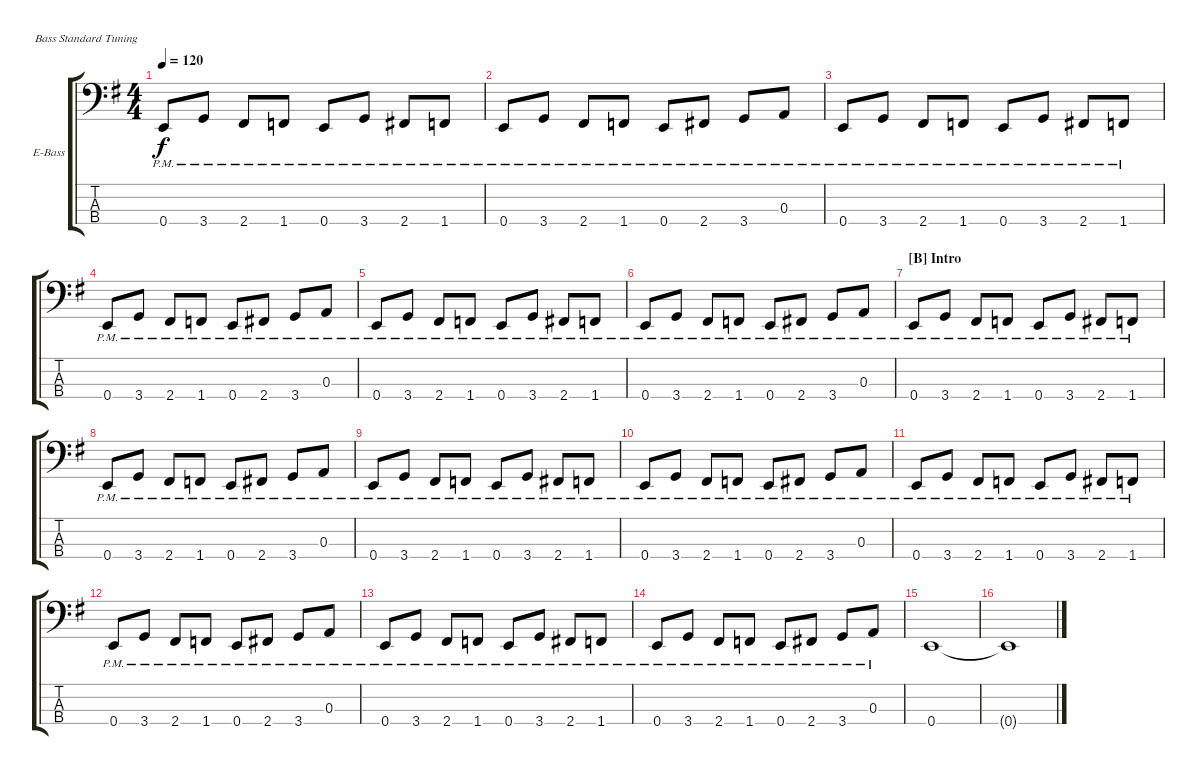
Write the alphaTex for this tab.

\defaultSystemsLayout 4
\bracketExtendMode groupsimilarinstruments
\firstSystemTrackNameOrientation horizontal
\otherSystemsTrackNameOrientation horizontal
\track ("Electric Bass" "E-Bass") {multiBarRest instrument electricbasspick}
\staff {score tabs}
\tuning (G2 D2 A1 E1)
\ts (4 4)
\tempo 120
\clef f4
\ks g
0.4{pm}.8{dy f} 3.4{pm}.8 2.4{pm}.8 1.4{pm}.8 0.4{pm}.8 3.4{pm}.8 2.4{pm}.8 1.4{pm}.8 |
0.4{pm}.8 3.4{pm}.8 2.4{pm}.8 1.4{pm}.8 0.4{pm}.8 2.4{pm}.8 3.4{pm}.8 0.3{pm}.8 |
0.4{pm}.8 3.4{pm}.8 2.4{pm}.8 1.4{pm}.8 0.4{pm}.8 3.4{pm}.8 2.4{pm}.8 1.4{pm}.8 |
0.4{pm}.8 3.4{pm}.8 2.4{pm}.8 1.4{pm}.8 0.4{pm}.8 2.4{pm}.8 3.4{pm}.8 0.3{pm}.8 |
0.4{pm}.8 3.4{pm}.8 2.4{pm}.8 1.4{pm}.8 0.4{pm}.8 3.4{pm}.8 2.4{pm}.8 1.4{pm}.8 |
0.4{pm}.8 3.4{pm}.8 2.4{pm}.8 1.4{pm}.8 0.4{pm}.8 2.4{pm}.8 3.4{pm}.8 0.3{pm}.8 |
\section ("B" "Intro")
0.4{pm}.8 3.4{pm}.8 2.4{pm}.8 1.4{pm}.8 0.4{pm}.8 3.4{pm}.8 2.4{pm}.8 1.4{pm}.8 |
0.4{pm}.8 3.4{pm}.8 2.4{pm}.8 1.4{pm}.8 0.4{pm}.8 2.4{pm}.8 3.4{pm}.8 0.3{pm}.8 |
0.4{pm}.8 3.4{pm}.8 2.4{pm}.8 1.4{pm}.8 0.4{pm}.8 3.4{pm}.8 2.4{pm}.8 1.4{pm}.8 |
0.4{pm}.8 3.4{pm}.8 2.4{pm}.8 1.4{pm}.8 0.4{pm}.8 2.4{pm}.8 3.4{pm}.8 0.3{pm}.8 |
0.4{pm}.8 3.4{pm}.8 2.4{pm}.8 1.4{pm}.8 0.4{pm}.8 3.4{pm}.8 2.4{pm}.8 1.4{pm}.8 |
0.4{pm}.8 3.4{pm}.8 2.4{pm}.8 1.4{pm}.8 0.4{pm}.8 2.4{pm}.8 3.4{pm}.8 0.3{pm}.8 |
0.4{pm}.8 3.4{pm}.8 2.4{pm}.8 1.4{pm}.8 0.4{pm}.8 3.4{pm}.8 2.4{pm}.8 1.4{pm}.8 |
0.4{pm}.8 3.4{pm}.8 2.4{pm}.8 1.4{pm}.8 0.4{pm}.8 2.4{pm}.8 3.4{pm}.8 0.3{pm}.8 |
0.4.1 |
0.4{t}.1
